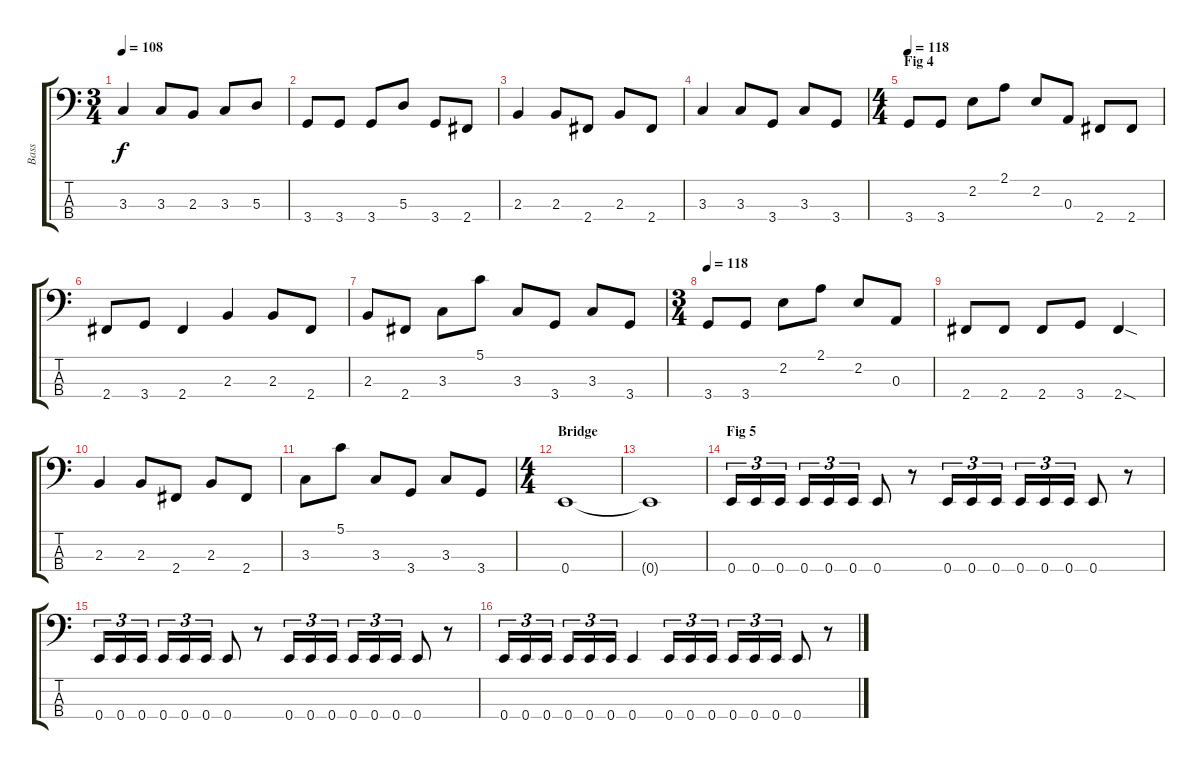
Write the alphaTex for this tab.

\track ("Bass" "Bass") {instrument electricbasspick}
\staff {score tabs}
\tuning (G2 D2 A1 E1) {hide}
\ts (3 4)
\tempo 108
\clef f4
\ks c
3.3.4{dy f} 3.3.8 2.3.8 3.3.8 5.3.8 |
3.4.8 3.4.8 3.4.8 5.3.8 3.4.8 2.4.8 |
2.3.4 2.3.8 2.4.8 2.3.8 2.4.8 |
3.3.4 3.3.8 3.4.8 3.3.8 3.4.8 |
\ts (4 4)
\section ("" "Fig 4")
\tempo 118
3.4.8 3.4.8 2.2.8 2.1.8 2.2.8 0.3.8 2.4.8 2.4.8 |
2.4.8 3.4.8 2.4.4 2.3.4 2.3.8 2.4.8 |
2.3.8 2.4.8 3.3.8 5.1.8 3.3.8 3.4.8 3.3.8 3.4.8 |
\ts (3 4)
\tempo 118
3.4.8 3.4.8 2.2.8 2.1.8 2.2.8 0.3.8 |
2.4.8 2.4.8 2.4.8 3.4.8 2.4{sod}.4 |
2.3.4 2.3.8 2.4.8 2.3.8 2.4.8 |
3.3.8 5.1.8 3.3.8 3.4.8 3.3.8 3.4.8 |
\ts (4 4)
\section ("" "Bridge")
0.4.1 |
0.4{t}.1 |
\section ("" "Fig 5")
0.4.16{tu (3 2)} 0.4.16{tu (3 2)} 0.4.16{tu (3 2) beam splitsecondary} 0.4.16{tu (3 2)} 0.4.16{tu (3 2)} 0.4.16{tu (3 2)} 0.4.8 r.8 0.4.16{tu (3 2)} 0.4.16{tu (3 2)} 0.4.16{tu (3 2) beam splitsecondary} 0.4.16{tu (3 2)} 0.4.16{tu (3 2)} 0.4.16{tu (3 2)} 0.4.8 r.8 |
0.4.16{tu (3 2)} 0.4.16{tu (3 2)} 0.4.16{tu (3 2) beam splitsecondary} 0.4.16{tu (3 2)} 0.4.16{tu (3 2)} 0.4.16{tu (3 2)} 0.4.8 r.8 0.4.16{tu (3 2)} 0.4.16{tu (3 2)} 0.4.16{tu (3 2) beam splitsecondary} 0.4.16{tu (3 2)} 0.4.16{tu (3 2)} 0.4.16{tu (3 2)} 0.4.8 r.8 |
0.4.16{tu (3 2)} 0.4.16{tu (3 2)} 0.4.16{tu (3 2) beam splitsecondary} 0.4.16{tu (3 2)} 0.4.16{tu (3 2)} 0.4.16{tu (3 2)} 0.4.4 0.4.16{tu (3 2)} 0.4.16{tu (3 2)} 0.4.16{tu (3 2) beam splitsecondary} 0.4.16{tu (3 2)} 0.4.16{tu (3 2)} 0.4.16{tu (3 2)} 0.4.8 r.8
